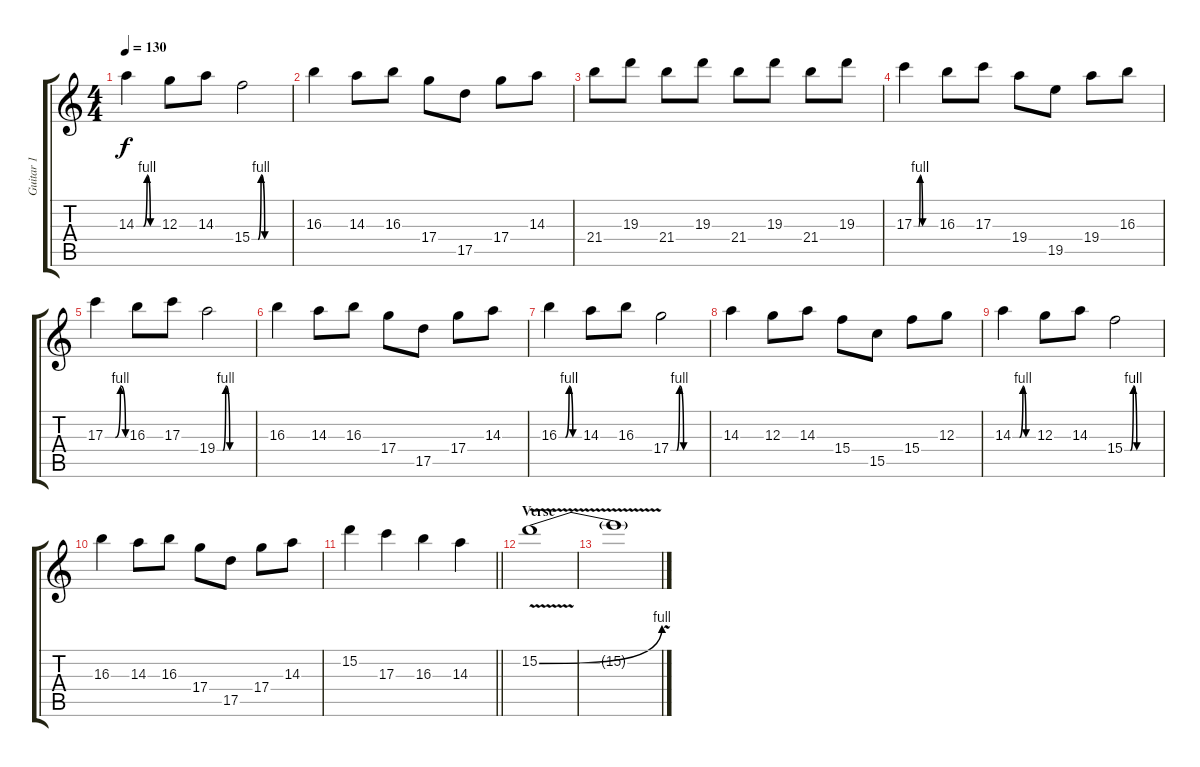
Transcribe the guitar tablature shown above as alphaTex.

\track ("Guitar 1" "Guitar 1") {instrument overdrivenguitar}
\staff {score tabs}
\tuning (E4 B3 G3 D3 A2 E2) {hide}
\ts (4 4)
\tempo 130
\clef g2
\ks c
14.3{be (custom 0 0 20 0 30 4 39 0 60 0)}.4{dy f} 12.3.8 14.3.8 15.4{be (custom 0 0 10 0 15 4 21 0 60 0)}.2 |
16.3.4 14.3.8 16.3.8 17.4.8 17.5.8 17.4.8 14.3.8 |
21.4.8 19.3.8 21.4.8 19.3.8 21.4.8 19.3.8 21.4.8 19.3.8 |
17.3{be (custom 0 0 13 0 17 4 24 0 60 0)}.4 16.3.8 17.3.8 19.4.8 19.5.8 19.4.8 16.3.8 |
17.3{be (custom 0 0 15 0 30 0 45 4 60 0)}.4 16.3.8 17.3.8 19.4{be (custom 0 0 10 0 15 4 22 0 24 0 27 0 36 0 48 0 60 0)}.2 |
16.3.4 14.3.8 16.3.8 17.4.8 17.5.8 17.4.8 14.3.8 |
16.3{be (custom 0 0 19 0 30 4 41 0 60 0)}.4 14.3.8 16.3.8 17.4{be (custom 0 0 10 0 15 4 22 0 60 0)}.2 |
14.3.4 12.3.8 14.3.8 15.4.8 15.5.8 15.4.8 12.3.8 |
14.3{be (custom 0 0 20 0 30 4 39 0 60 0)}.4 12.3.8 14.3.8 15.4{be (custom 0 0 10 0 15 4 21 0 60 0)}.2 |
16.3.4 14.3.8 16.3.8 17.4.8 17.5.8 17.4.8 14.3.8 |
\barLineRight lightlight
15.2.4 17.3.4 16.3.4 14.3.4 |
\section ("" "Verse")
15.2{be (bend 0 0 60 4) v}.1 |
15.2{v t}.1
